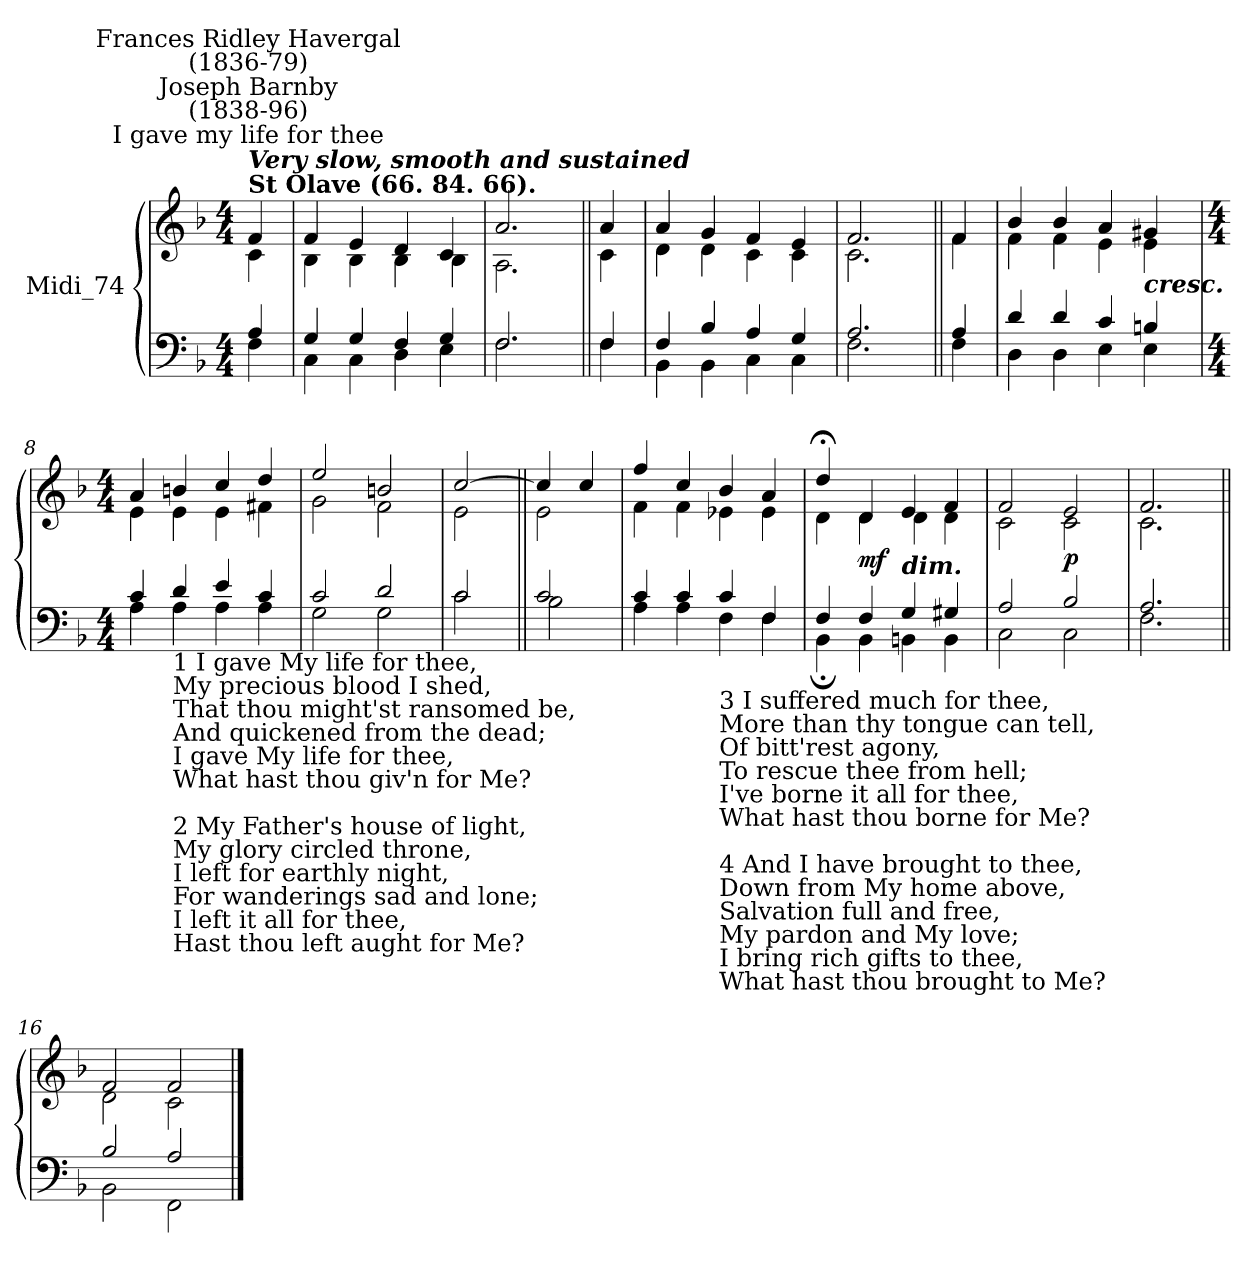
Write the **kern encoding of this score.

**kern	**dynam	**kern	**dynam
*part2	*part2	*part1	*part1
*staff2	*staff2	*staff1	*staff1
*I"Midi_74	*	*I"Midi_74	*
*clefF4	*	*clefG2	*
*k[b-]	*	*k[b-]	*
*F:	*	*F:	*
*M4/4	*	*M4/4	*
=	=	=	=
*^	*	*^	*
!	!	!	!LO:TX:a:B:t=St Olave (66. 84. 66).	!	!
!	!	!	!LO:TX:a:Bi:t=Very slow, smooth and sustained	!	!
!	!	!	!LO:TX:a:cj:t=I gave my life for thee	!	!
!	!	!	!LO:TX:a:cj:t=Joseph Barnby\n(1838-96)	!	!
!	!	!	!LO:TX:a:cj:t=Frances Ridley Havergal\n(1836-79)	!	!
4A/	4F\	.	4f/	4c\	.
=1	=1	=1	=1	=1	=1
4G/	4C\	.	4f/	4B-\	.
4G/	4C\	.	4e/	4B-\	.
4F/	4D\	.	4d/	4B-\	.
4G/	4E\	.	4c/	4B-\	.
=2	=2	=2	=2	=2	=2
2.F/	2.F\	.	2.a/	2.A\	.
=3||	=3||	=3||	=3||	=3||	=3||
4F/	4F\	.	4a/	4c\	.
=4	=4	=4	=4	=4	=4
4F/	4BB-\	.	4a/	4d\	.
4B-/	4BB-\	.	4g/	4d\	.
4A/	4C\	.	4f/	4c\	.
4G/	4C\	.	4e/	4c\	.
=5	=5	=5	=5	=5	=5
2.A/	2.F\	.	2.f/	2.c\	.
=6||	=6||	=6||	=6||	=6||	=6||
4A/	4F\	.	4f/	4f\	.
=7	=7	=7	=7	=7	=7
4d/	4D\	.	4b-/	4f\	.
4d/	4D\	.	4b-/	4f\	.
4c/	4E\	.	4a/	4e\	.
!LO:TX:a:Bi:t=cresc.	!	!	!	!	!
4Bn/	4E\	.	4g#X/	4e\	.
!!LO:LB:g=z	!!
=8	=8	=8	=8	=8	=8
*M4/4	*	*	*M4/4	*	*
4c/	4A\	.	4a/	4e\	.
!LO:TX:b:t=1 I gave My life for thee,\nMy precious blood I shed,\nThat thou might'st ransomed be,\nAnd quickened from the dead;\nI gave My life for thee,\nWhat hast thou giv'n for Me?\n\n2 My Father's house of light,\nMy glory circled throne, \nI left for earthly night,\nFor wanderings sad and lone;\nI left it all for thee,\nHast thou left aught for Me?	!	!	!	!	!
4d/	4A\	.	4bn/	4e\	.
4e/	4A\	.	4cc/	4e\	.
4c/	4A\	.	4dd/	4f#X\	.
=9	=9	=9	=9	=9	=9
2c/	2G\	.	2ee/	2g\	.
2d/	2G\	.	2bn/	2f\	.
=10	=10	=10	=10	=10	=10
2c/	2c\	.	[2cc/	2e\	.
=11||	=11||	=11||	=11||	=11||	=11||
2c/	2B-\	.	4cc/]	2e\	.
.	.	.	4cc/	.	.
=12	=12	=12	=12	=12	=12
4c/	4A\	.	4ff/	4f\	.
4c/	4A\	.	4cc/	4f\	.
!LO:TX:b:t=3 I suffered much for thee,\nMore than thy tongue can tell,\nOf bitt'rest agony,\nTo rescue thee from hell;\nI've borne it all for thee,\nWhat hast thou borne for Me?\n\n4 And I have brought to thee,\nDown from My home above,\nSalvation full and free,\nMy pardon and My love;\nI bring rich gifts to thee,\nWhat hast thou brought to Me?	!	!	!	!	!
4c/	4F\	.	4b-/	4e-X\	.
4F/	4F\	.	4a/	4e-\	.
=13	=13	=13	=13	=13	=13
4F/	4BB-;\	.	4dd;</	4d\	.
!	!	!	!	!	!LO:DY:b
4F/	4BB-\	.	4d/	4d\	mf
!LO:TX:a:Bi:t=dim.	!	!	!	!	!
4G/	4BBn\	.	4e/	4d\	.
4G#X/	4BB\	.	4f/	4d\	.
=14	=14	=14	=14	=14	=14
2A/	2C\	.	2f/	2c\	.
!	!	!LO:DY:a	!	!	!
2B-/	2C\	p	2e/	2c\	.
=15	=15	=15	=15	=15	=15
2.A/	2.F\	.	2.f/	2.c\	.
=16||	=16||	=16||	=16||	=16||	=16||
2B-/	2BB-\	.	2f/	2d\	.
2A/	2FF\	.	2f/	2c\	.
*v	*v	*	*	*	*
*	*	*v	*v	*
==	==	==	==
*-	*-	*-	*-
